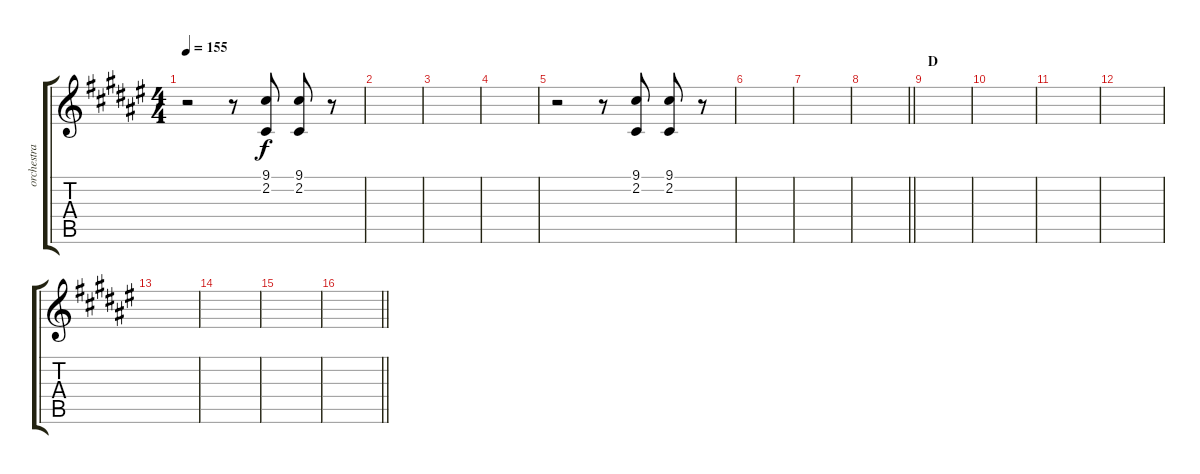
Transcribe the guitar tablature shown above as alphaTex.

\track ("orchestra hit" "orchestra ") {instrument orchestrahit}
\staff {score tabs}
\tuning (E4 B3 G3 D3 A2 E2) {hide}
\ts (4 4)
\tempo 155
\clef g2
\ks f#
r.2{dy f} r.8 (9.1 2.2).8 (9.1 2.2).8 r.8 |
|
|
|
r.2 r.8 (9.1 2.2).8 (9.1 2.2).8 r.8 |
|
|
\barLineRight lightlight
|
\section ("" "D")
|
|
|
|
|
|
|
\barLineRight lightlight
